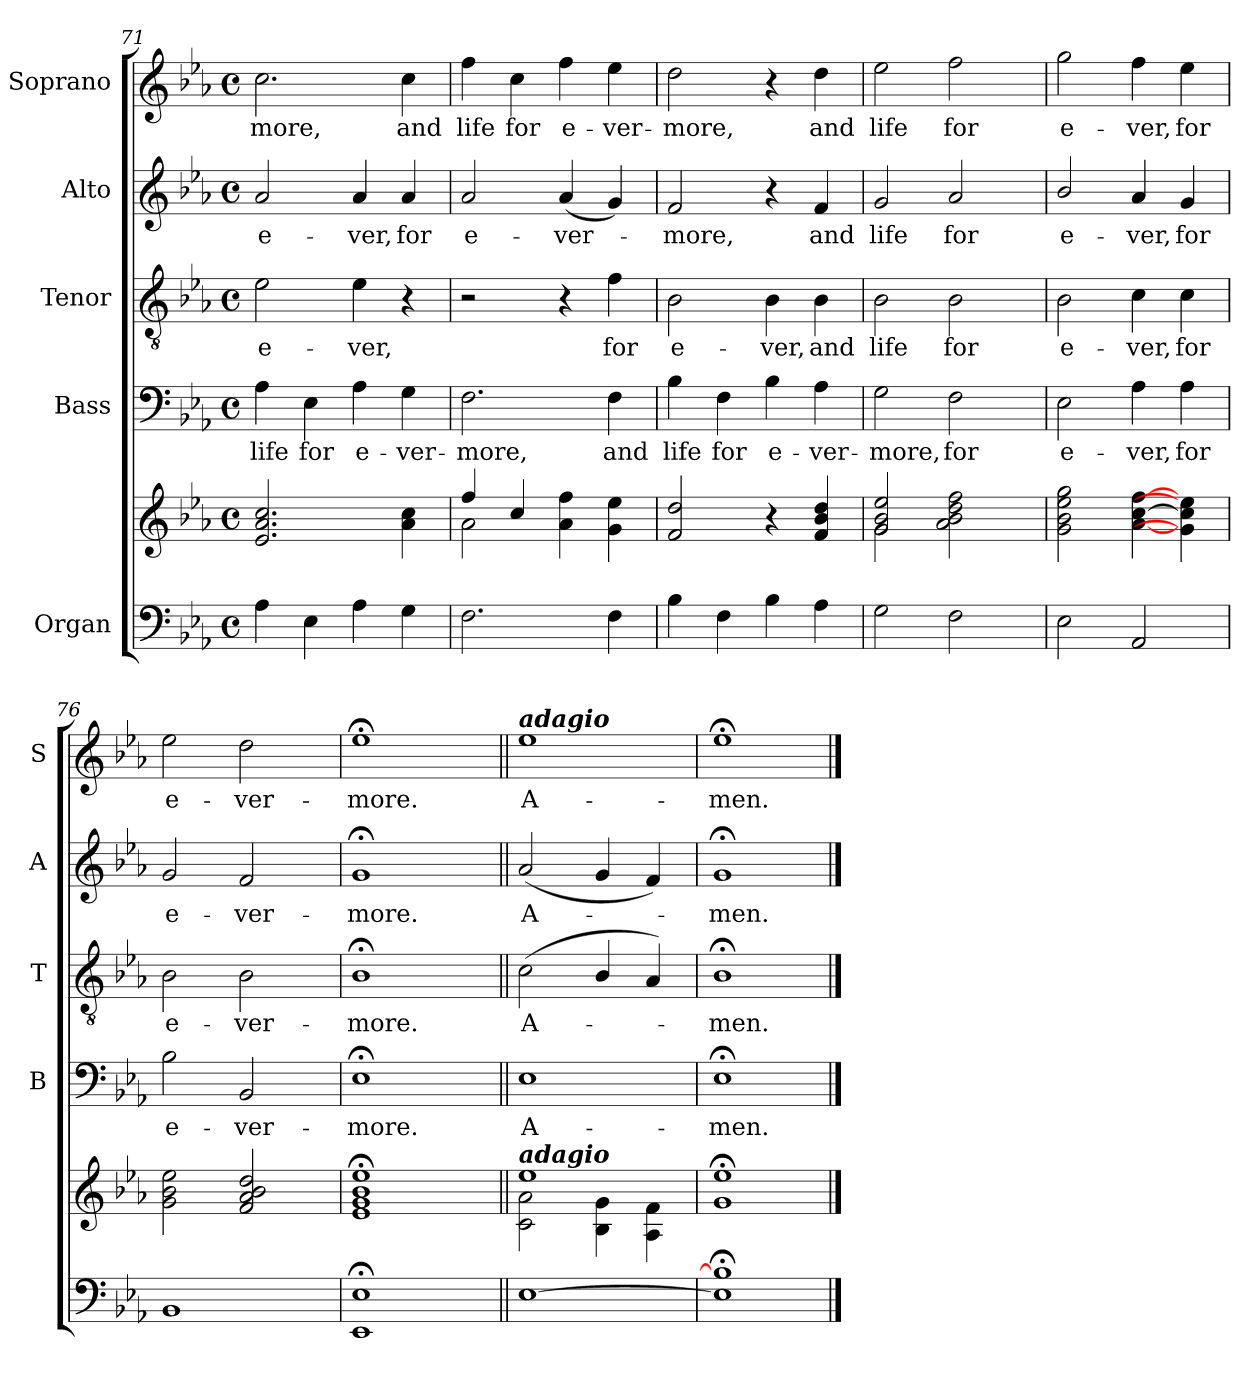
**kern	**kern	**kern	**text	**kern	**text	**kern	**text	**kern	**text
*part5	*part5	*part4	*part4	*part3	*part3	*part2	*part2	*part1	*part1
*staff6	*staff5	*staff4	*staff4	*staff3	*staff3	*staff2	*staff2	*staff1	*staff1
*I"Organ	*	*I"Bass	*	*I"Tenor	*	*I"Alto	*	*I"Soprano	*
*	*	*I'B	*	*I'T	*	*I'A	*	*I'S	*
!!LO:LB:g=z
*clefF4	*clefG2	*clefF4	*	*clefGv2	*	*clefG2	*	*clefG2	*
*k[b-e-a-]	*k[b-e-a-]	*k[b-e-a-]	*	*k[b-e-a-]	*	*k[b-e-a-]	*	*k[b-e-a-]	*
*E-:	*E-:	*E-:	*	*E-:	*	*E-:	*	*E-:	*
*M4/4	*M4/4	*M4/4	*	*M4/4	*	*M4/4	*	*M4/4	*
*met(c)	*met(c)	*met(c)	*	*met(c)	*	*met(c)	*	*met(c)	*
=71	=71	=71	=71	=71	=71	=71	=71	=71	=71
*	*^	*	*	*	*	*	*	*	*
!	!	!	!	!LO:LY:b	!	!LO:LY:b	!	!LO:LY:b	!	!LO:LY:b
4A-	2.e- 2.a- 2.cc	2.ryy	4A-	life	2e-	e-	2a-	e-	2.cc	-more,
!	!	!	!	!LO:LY:b	!	!	!	!	!	!
4E-	.	.	4E-	for	.	.	.	.	.	.
!	!	!	!	!LO:LY:b	!	!LO:LY:b	!	!LO:LY:b	!	!
4A-	.	.	4A-	e-	4e-	-ver,	4a-	-ver,	.	.
!	!	!	!	!LO:LY:b	!	!	!	!LO:LY:b	!	!LO:LY:b
4G	4a- 4cc	4ryy	4G	-ver-	4r	.	4a-	for	4cc	and
=72	=72	=72	=72	=72	=72	=72	=72	=72	=72	=72
!	!	!	!	!LO:LY:b	!	!	!	!LO:LY:b	!	!LO:LY:b
2.F	4ff/	2a-\	2.F	-more,	2r	.	2a-	e-	4ff	life
!	!	!	!	!	!	!	!	!	!	!LO:LY:b
.	4cc/	.	.	.	.	.	.	.	4cc	for
!	!	!	!	!	!	!	!	!LO:LY:b	!	!LO:LY:b
.	4a- 4ff	4ryy	.	.	4r	.	(<4a-	-ver-	4ff	e-
!	!	!	!	!LO:LY:b	!	!LO:LY:b	!	!	!	!LO:LY:b
4F	4g 4ee-	4ryy	4F	and	4f	for	4g)	.	4ee-	-ver-
=73	=73	=73	=73	=73	=73	=73	=73	=73	=73	=73
!	!	!	!	!LO:LY:b	!	!LO:LY:b	!	!LO:LY:b	!	!LO:LY:b
4B-	2f 2dd	2.ryy	4B-	life	2B-	e-	2f	more,	2dd	-more,
!	!	!	!	!LO:LY:b	!	!	!	!	!	!
4F	.	.	4F	for	.	.	.	.	.	.
!	!	!	!	!LO:LY:b	!	!LO:LY:b	!	!	!	!
4B-	4r	.	4B-	e-	4B-	-ver,	4r	.	4r	.
!	!	!	!	!LO:LY:b	!	!LO:LY:b	!	!LO:LY:b	!	!LO:LY:b
4A-	4f 4b- 4dd	4ryy	4A-	-ver-	4B-	and	4f	and	4dd	and
=74	=74	=74	=74	=74	=74	=74	=74	=74	=74	=74
!	!	!	!	!LO:LY:b	!	!LO:LY:b	!	!LO:LY:b	!	!LO:LY:b
2G	2g 2b- 2ee-	2g\	2G	-more,	2B-	life	2g	life	2ee-	life
!	!	!	!	!LO:LY:b	!	!LO:LY:b	!	!LO:LY:b	!	!LO:LY:b
2F	2a- 2b- 2dd 2ff	4ryy	2F	for	2B-	for	2a-	for	2ff	for
.	.	4ryy	.	.	.	.	.	.	.	.
=75	=75	=75	=75	=75	=75	=75	=75	=75	=75	=75
!	!	!	!	!LO:LY:b	!	!LO:LY:b	!	!LO:LY:b	!	!LO:LY:b
2E-	2g 2b- 2ee- 2gg	2.ryy	2E-	e-	2B-	e-	2b-/	e-	2gg	e-
!	!	!	!	!LO:LY:b	!	!LO:LY:b	!	!LO:LY:b	!	!LO:LY:b
2AA-	[4a- [4cc [4ff	.	4A-	-ver,	4c	-ver,	4a-	-ver,	4ff	-ver,
!	!	!	!	!LO:LY:b	!	!LO:LY:b	!	!LO:LY:b	!	!LO:LY:b
.	4g] 4cc] 4ee-]	4ryy	4A-	for	4c	for	4g	for	4ee-	for
=76	=76	=76	=76	=76	=76	=76	=76	=76	=76	=76
!	!	!	!	!LO:LY:b	!	!LO:LY:b	!	!LO:LY:b	!	!LO:LY:b
1BB-	2g 2b- 2ee-	2.ryy	2B-	e-	2B-	e-	2g	e-	2ee-	e-
!	!	!	!	!LO:LY:b	!	!LO:LY:b	!	!LO:LY:b	!	!LO:LY:b
.	2f 2a- 2b- 2dd	.	2BB-	-ver-	2B-	-ver-	2f	-ver-	2dd	-ver-
.	.	4ryy	.	.	.	.	.	.	.	.
=77	=77	=77	=77	=77	=77	=77	=77	=77	=77	=77
!	!	!	!	!LO:LY:b	!	!LO:LY:b	!	!LO:LY:b	!	!LO:LY:b
1EE-;< 1E-;<	1e-;< 1g;< 1b-;< 1ee-;<	2.ryy	1E-;<	-more.	1B-;<	-more.	1g;<	-more.	1ee-;<	-more.
.	.	4ryy	.	.	.	.	.	.	.	.
=78||	=78||	=78||	=78||	=78||	=78||	=78||	=78||	=78||	=78||	=78||
!	!	!	!	!	!	!	!	!	!LO:TX:a:Bi:t=adagio	!
!	!LO:TX:a:Bi:t=adagio	!	!	!	!	!	!	!	!	!
!	!	!	!	!LO:LY:b	!	!LO:LY:b	!	!LO:LY:b	!	!LO:LY:b
[1E-	1ee-	2c\ 2a-\	1E-	A-	(<2c	A-	(<2a-	A-	1ee-	A-
.	.	4B-\ 4g\	.	.	4B-/	.	4g	.	.	.
.	.	4A-\ 4f\	.	.	4A-)	.	4f)	.	.	.
=79	=79	=79	=79	=79	=79	=79	=79	=79	=79	=79
!	!	!	!	!LO:LY:b	!	!LO:LY:b	!	!LO:LY:b	!	!LO:LY:b
1E-]; 1B-];	1g;< 1ee-;<	1ryy	1E-;<	-men.	1B-;<	men.	1g;<	men.	1ee-;<	-men.
*	*v	*v	*	*	*	*	*	*	*	*
==	==	==	==	==	==	==	==	==	==
*-	*-	*-	*-	*-	*-	*-	*-	*-	*-
